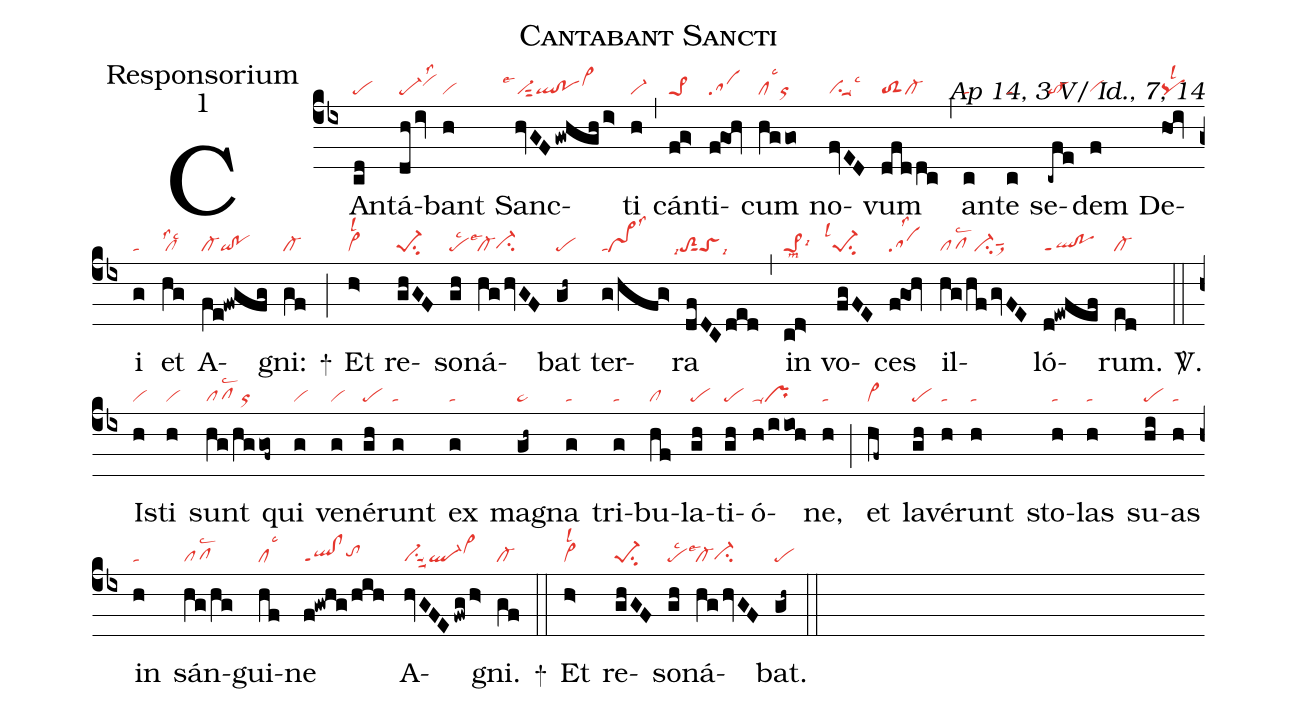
name:Cantabant Sancti;
office-part:Responsorium;
mode:1;
commentary:Ap 14, 3 V/ Id., 7, 14;
nabc-lines:1;
%%
(cb4)
CAn(cd|pe)tá(dh/iv|pe-vihilss2)bant(h|vi) Sanc(hvGF/gwhgh/i>|```vi-sut2lse1ql!povi>hi)ti(h|vi-) (,)
cán(fg>|pe>1)ti(fgOh|sa)cum(hggo|cllsc3or) no(fvED|visu1suu1lsc3)vum(dfddc|toS2cl-) (,)
an(c|ta)te(c|ta) se(-cfe|to-)dem(f|vihg) De(hOi|pqlsl2)i(g|ta) et(hg|cllss2lsc2) A(fe!fwgfg|cl-qi!po)gni:(gf|cl-) +(;)
Et(h>|vi>lsl2) re(ghGF|pe-1su2)so(gh|pelsc2lse3)ná(hg/hvGF|cl-ci-hg)bat(gh~|pe) ter(g/hfg>|tavs>lss3)ra(dfDCded|```toS2sut1lsi7toSlsi9) (,)
in(cd>|pe>1lsm8lsi6) vo(fgFE|```pe-1su2lsl1)ces(fgOh|salss2) il(hg/hf/gvFE|pflsc2ci-sut1sux1)ló(d!ewfef|ql!poppt1)rum.(ed|cl-) <sp>V/</sp>.(::)
Is(h|vi)ti(h|vi) sunt(hg/hggof~|pflsc2or) qui(g|vi) ve(g|vi)né(gh|pe)runt(g|ta) ex(g|ta) ma(gh~|ta>)gna(g|ta) tri(g|ta)bu(hf|cl)la(gh|pe)ti(gh|pe)ó(h/iioh|ta-pr)ne,(h|ta) (;)
et(hf~|vi>) la(gh|pe)vé(h|ta)runt(h|ta) sto(h|ta)las(h|ta) su(hi|pe)as(h|ta) in(h|ta) sán(hg/hg|pflsc2)gui(hf|cllsc3)ne(f!gwhg/hih|ql!clppt1tohh) A(hvGFE/fwg/h>|vi-su1suu2ql-vi>hi)gni.(gf|cl-) +(::)
Et(h>|vi>lsl2) re(ghGF|pe-1su2)so(gh|pelsc2lse3)ná(hg/hvGF|cl-ci-hg)bat.(gh~|pe) (::)
